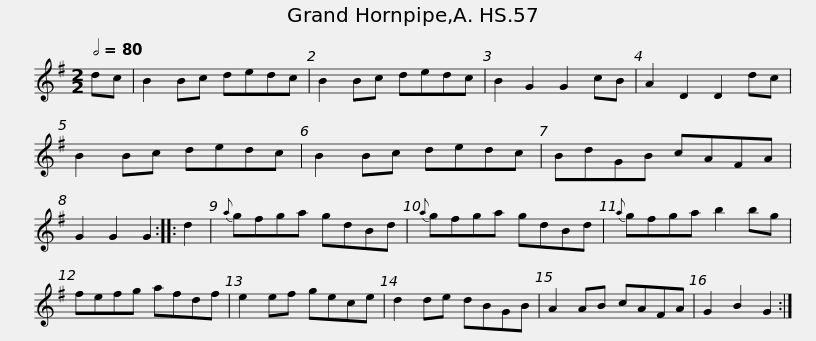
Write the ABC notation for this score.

X:1
L:1/8
Q:1/2=80
M:2/2
I:linebreak $
K:G
V:1 treble
V:1
 dc | B2 Bc dedc | B2 Bc dedc | B2 G2 G2 cB | A2 D2 D2 dc |$ %5
 B2 Bc dedc | B2 Bc dedc | BdGB cAFA | G2 G2 G2 ::$ d2 | %10
{a} gfga gdBd |{a} gfga gdBd |{a} gfga b2 bg | fefg afdf |$ e2 ef gece | %15
 d2 de dBGB | A2 AB cAFA | G2 B2 G2 :| %18
